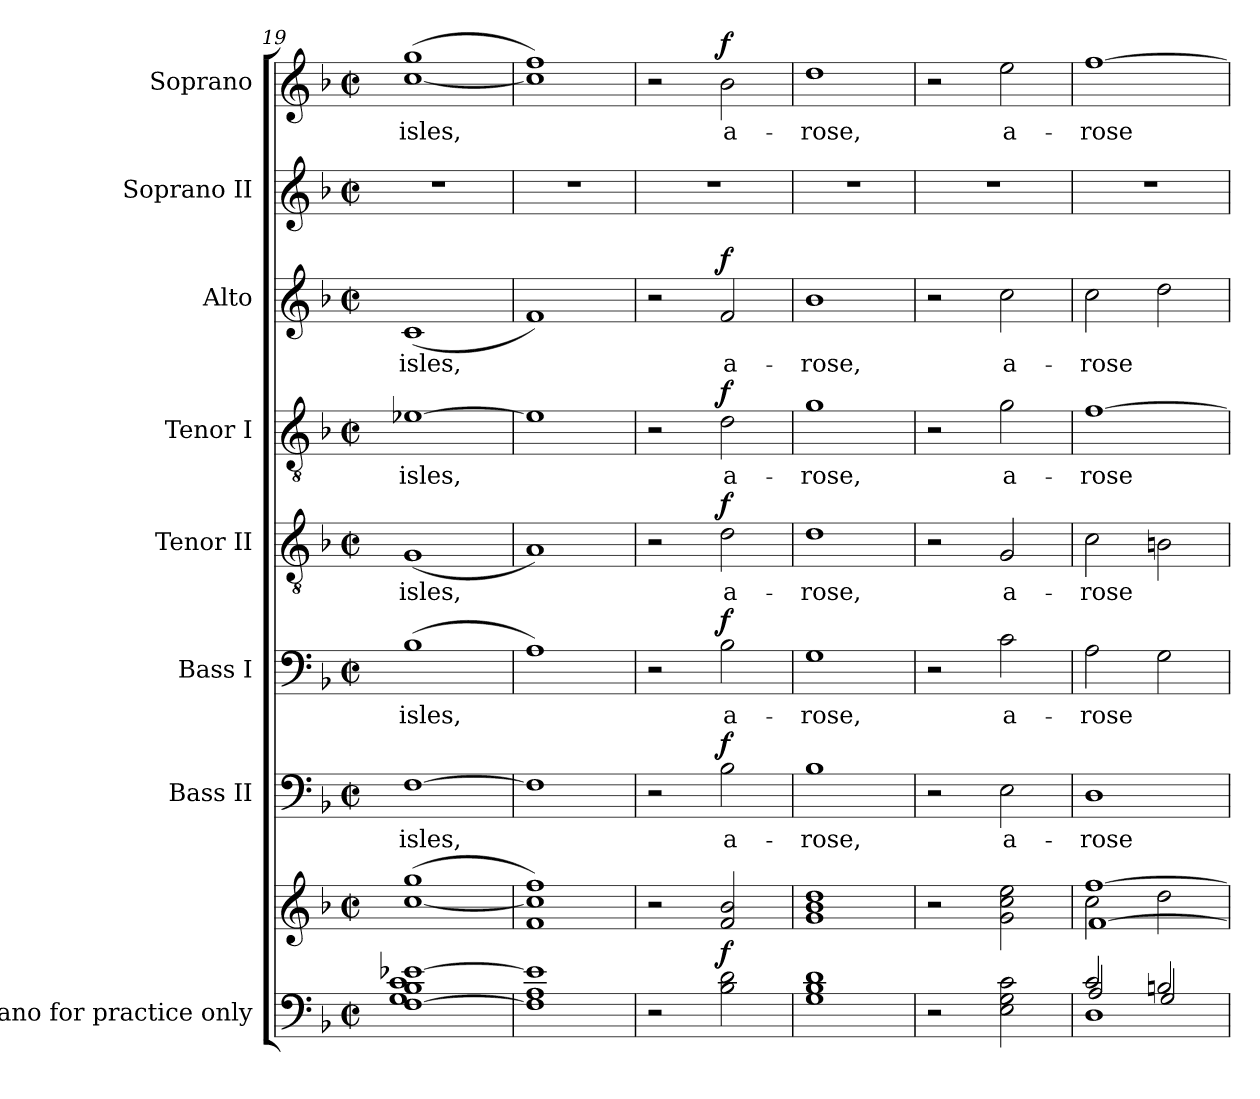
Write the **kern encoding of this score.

**kern	**kern	**dynam	**kern	**text	**dynam	**kern	**text	**dynam	**kern	**text	**dynam	**kern	**text	**dynam	**kern	**text	**dynam	**kern	**kern	**text	**dynam
*part8	*part8	*part8	*part7	*part7	*part7	*part6	*part6	*part6	*part5	*part5	*part5	*part4	*part4	*part4	*part3	*part3	*part3	*part2	*part1	*part1	*part1
*staff9	*staff8	*staff8/9	*staff7	*staff7	*staff7	*staff6	*staff6	*staff6	*staff5	*staff5	*staff5	*staff4	*staff4	*staff4	*staff3	*staff3	*staff3	*staff2	*staff1	*staff1	*staff1
*I"Piano for practice only	*	*	*I"Bass II	*	*	*I"Bass I	*	*	*I"Tenor II	*	*	*I"Tenor I	*	*	*I"Alto	*	*	*I"Soprano II	*I"Soprano	*	*
*I'Pno	*	*	*	*	*	*	*	*	*	*	*	*	*	*	*	*	*	*	*	*	*
*clefF4	*clefG2	*	*clefF4	*	*	*clefF4	*	*	*clefGv2	*	*	*clefGv2	*	*	*clefG2	*	*	*clefG2	*clefG2	*	*
*k[b-]	*k[b-]	*	*k[b-]	*	*	*k[b-]	*	*	*k[b-]	*	*	*k[b-]	*	*	*k[b-]	*	*	*k[b-]	*k[b-]	*	*
*M2/2	*M2/2	*	*M2/2	*	*	*M2/2	*	*	*M2/2	*	*	*M2/2	*	*	*M2/2	*	*	*M2/2	*M2/2	*	*
*met(c|)	*met(c|)	*	*met(c|)	*	*	*met(c|)	*	*	*met(c|)	*	*	*met(c|)	*	*	*met(c|)	*	*	*met(c|)	*met(c|)	*	*
=19	=19	=19	=19	=19	=19	=19	=19	=19	=19	=19	=19	=19	=19	=19	=19	=19	=19	=19	=19	=19	=19
*^	*	*	*	*	*	*	*	*	*	*	*	*	*	*	*	*	*	*	*	*	*
[<1F 1B- [1e-X	1G 1c	(>[1cc 1gg	.	[1F	isles,	.	(1B-	isles,	.	(1G	isles,	.	[1e-X	isles,	.	(1c	isles,	.	1r	(>[1cc 1gg	isles,	.
*v	*v	*	*	*	*	*	*	*	*	*	*	*	*	*	*	*	*	*	*	*	*	*
=20	=20	=20	=20	=20	=20	=20	=20	=20	=20	=20	=20	=20	=20	=20	=20	=20	=20	=20	=20	=20	=20
1F] 1A 1e-]	1f 1cc] 1ff)	.	1F]	.	.	1A)	.	.	1A)	.	.	1e-]	.	.	1f)	.	.	1r	1cc] 1ff)	.	.
=21	=21	=21	=21	=21	=21	=21	=21	=21	=21	=21	=21	=21	=21	=21	=21	=21	=21	=21	=21	=21	=21
2r	2r	.	2r	.	.	2r	.	.	2r	.	.	2r	.	.	2r	.	.	1r	2r	.	.
!	!	!LO:DY:a=2	!	!	!LO:DY:a	!	!	!LO:DY:a	!	!	!LO:DY:a	!	!	!LO:DY:a	!	!	!LO:DY:a	!	!	!	!LO:DY:a
2B-\ 2d\	2f/ 2b-/	f	2B-\	a-	f	2B-\	a-	f	2d\	a-	f	2d\	a-	f	2f/	a-	f	.	2b-\	a-	f
=22	=22	=22	=22	=22	=22	=22	=22	=22	=22	=22	=22	=22	=22	=22	=22	=22	=22	=22	=22	=22	=22
1G 1B- 1d	1g 1b- 1dd	.	1B-	-rose,	.	1G	-rose,	.	1d	-rose,	.	1g	rose,	.	1b-	-rose,	.	1r	1dd	-rose,	.
=23	=23	=23	=23	=23	=23	=23	=23	=23	=23	=23	=23	=23	=23	=23	=23	=23	=23	=23	=23	=23	=23
2r	2r	.	2r	.	.	2r	.	.	2r	.	.	2r	.	.	2r	.	.	1r	2r	.	.
2E\ 2G\ 2c\	2g\ 2cc\ 2ee\	.	2E\	a-	.	2c\	a-	.	2G/	a-	.	2g\	a-	.	2cc\	a-	.	.	2ee\	a-	.
=24	=24	=24	=24	=24	=24	=24	=24	=24	=24	=24	=24	=24	=24	=24	=24	=24	=24	=24	=24	=24	=24
*^	*^	*	*	*	*	*	*	*	*	*	*	*	*	*	*	*	*	*	*	*	*
*	*^	*	*^	*	*	*	*	*	*	*	*	*	*	*	*	*	*	*	*	*	*	*	*
2c/	2A/	1D	[1ff	2cc\	[<1f	.	1D	-rose	.	2A\	-rose	.	2c\	-rose	.	[1f	-rose	.	2cc\	-rose	.	1r	[1ff	-rose	.
2Bn/	2G/	.	.	2dd\	.	.	.	.	.	2G\	.	.	2Bn\	.	.	.	.	.	2dd\	.	.	.	.	.	.
*v	*v	*v	*	*	*	*	*	*	*	*	*	*	*	*	*	*	*	*	*	*	*	*	*	*	*
*	*v	*v	*v	*	*	*	*	*	*	*	*	*	*	*	*	*	*	*	*	*	*	*	*
=	=	=	=	=	=	=	=	=	=	=	=	=	=	=	=	=	=	=	=	=	=
*-	*-	*-	*-	*-	*-	*-	*-	*-	*-	*-	*-	*-	*-	*-	*-	*-	*-	*-	*-	*-	*-
